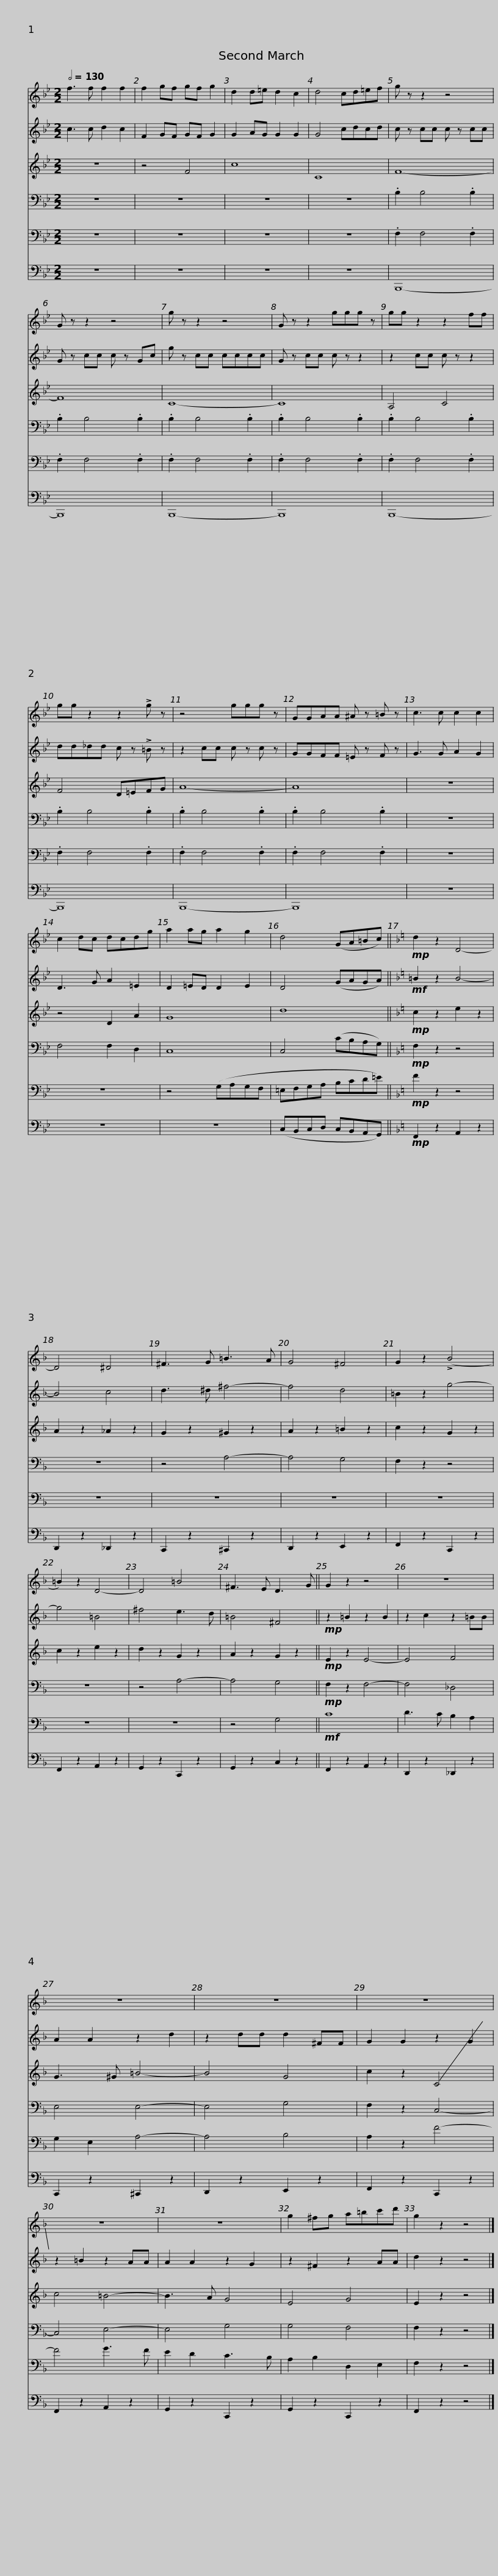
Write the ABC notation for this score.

X:1
%%score 1 2 3 4 5 6
L:1/8
Q:1/2=130
M:2/2
I:linebreak $
K:Bb
V:1 treble transpose=-2
V:2 treble transpose=-2
V:3 treble transpose=-7
V:4 bass
V:5 bass
V:6 bass
V:1
[K:Bb] f3 f f2 f2 | f2 gf gf g2 | d2 d=e d2 c2 | d4 cd=ef |$ g z z2 z4 | %5
 G z z2 z4 | g z z2 z4 | G z z2 ggg z |$ gg z2 z2 ff | gg z2 z2 !>!g z | %10
 z4 ggg z | GGAA ^A z =B z |$ c3 c c2 c2 | c2 dc dcdg | a2 ag a2 g2 | %15
 d4 (GA=Bc) ||$[K:F]!mp! d2 z2 D4- | D4 ^D4 | ^F3 G =B3 A | G4 ^F4 | %20
 G2 z2 (!>!B4 | =B2) z2 D4- | D4 =B4 |$ ^F3 E D3 G || G2 z2 z4 | %25
 z8 | z8 | z8 | z8 |$ z8 | %30
 z8 | g2 ^fg a=bc'd' | g2 z2 z4 |] %33
V:2
[K:Bb] c3 c d2 c2 | F2 GF GF G2 | G2 AG G2 G2 | G4 cdcd |$ c z cc c z cc | %5
 G z cc c z Gc | g z cc cccc | G z cc c z z2 |$ z2 cc c z z2 | dd_dd c z !>!=B z | %10
 z2 cc c z c z | GGFF =E z F z |$ G3 G A2 G2 | D3 G A2 =E2 | D2 =ED D2 E2 | %15
 D4 (GAGA) ||$[K:F]!mf! =B2 z2 B4- | B4 c4 | d3 ^d ^f4- | f4 d4 | %20
 =B2 z2 g4- | g4 =B4 | ^f4 e3 d |$ =B4 ^F4 ||!mp! z2 =B2 z2 B2 | %25
 z2 c2 z2 =BB | A2 A2 z2 d2 | z2 dd d2 ^FF | G2 G2 z2 G2 |$ z2 =B2 z2 AA | %30
 A2 A2 z2 G2 | z2 ^F2 z2 AA | d2 z2 z4 |] %33
V:3
[K:Bb] z8 | z4 F4 | c8 | C8 |$ F8- | %5
 F8 | C8- | C8 |$ A,4 C4 | F4 D=EFG | %10
 A8- | A8 |$ z8 | z4 D2 A2 | G8 | %15
 d8 ||$[K:F]!mp! c2 z2 e2 z2 | A2 z2 _A2 z2 | G2 z2 ^G2 z2 | A2 z2 =B2 z2 | %20
 c2 z2 G2 z2 | c2 z2 e2 z2 | d2 z2 G2 z2 |$ A2 z2 G2 z2 ||!mp! E2 z2 E4- | %25
 E4 F4 | G3 ^G =B4- | B4 G4 | c2 z2 !-(!C4 |$ !-)!c4 =B4- | %30
 B3 A G4 | E4 G4 | E2 z2 z4 |] %33
V:4
 z8 | z8 | z8 | z8 |$ .B,2 B,4 .B,2 | %5
 .B,2 B,4 .B,2 | .B,2 B,4 .B,2 | .B,2 B,4 .B,2 |$ .B,2 B,4 .B,2 | .B,2 B,4 .B,2 | %10
 .B,2 B,4 .B,2 | .B,2 B,4 .B,2 |$ z8 | F,4 F,2 D,2 | C,8 | %15
 C,4 (CB,A,G,) ||$[K:F]!mp! F,2 z2 z4 | z8 | z4 A,4- | A,4 G,4 | %20
 F,2 z2 z4 | z8 | z4 A,4- |$ A,4 G,4 ||!mp! F,2 z2 F,4- | %25
 F,4 _D,4 | E,4 E,4- | E,4 G,4 | F,2 z2 C,4- |$ C,4 E,4- | %30
 E,4 G,4 | G,4 F,4 | F,2 z2 z4 |] %33
V:5
 z8 | z8 | z8 | z8 |$ .F,2 F,4 .F,2 | %5
 .F,2 F,4 .F,2 | .F,2 F,4 .F,2 | .F,2 F,4 .F,2 |$ .F,2 F,4 .F,2 | .F,2 F,4 .F,2 | %10
 .F,2 F,4 .F,2 | .F,2 F,4 .F,2 |$ z8 | z8 | z4 (G,A,G,F, | %15
 =E,F,G,A, B,CD=E) ||$[K:F]!mp! F2 z2 z4 | z8 | z8 | z8 | %20
 z8 | z8 | z8 |$ z4 G,4 ||!mf! C8 | %25
 D3 C B,2 A,2 | G,2 E,2 A,4- | A,4 B,4 | A,2 z2 F4- |$ F4 G3 F | %30
 E2 D2 C3 B, | A,2 B,2 D,2 E,2 | F,2 z2 z4 |] %33
V:6
 z8 | z8 | z8 | z8 |$ B,,,8- | %5
 B,,,8 | B,,,8- | B,,,8 |$ B,,,8- | B,,,8 | %10
 B,,,8- | B,,,8 |$ z8 | z8 | z8 | %15
 (C,B,,C,D, C,B,,A,,G,,) ||$[K:F]!mp! F,,2 z2 A,,2 z2 | D,,2 z2 _D,,2 z2 | C,,2 z2 ^C,,2 z2 | D,,2 z2 E,,2 z2 | %20
 F,,2 z2 C,,2 z2 | F,,2 z2 A,,2 z2 | G,,2 z2 C,,2 z2 |$ G,,2 z2 C,2 z2 || F,,2 z2 A,,2 z2 | %25
 D,,2 z2 _D,,2 z2 | C,,2 z2 ^C,,2 z2 | D,,2 z2 E,,2 z2 | F,,2 z2 C,,2 z2 |$ F,,2 z2 A,,2 z2 | %30
 G,,2 z2 C,,2 z2 | G,,2 z2 C,,2 z2 | F,,2 z2 z4 |] %33
